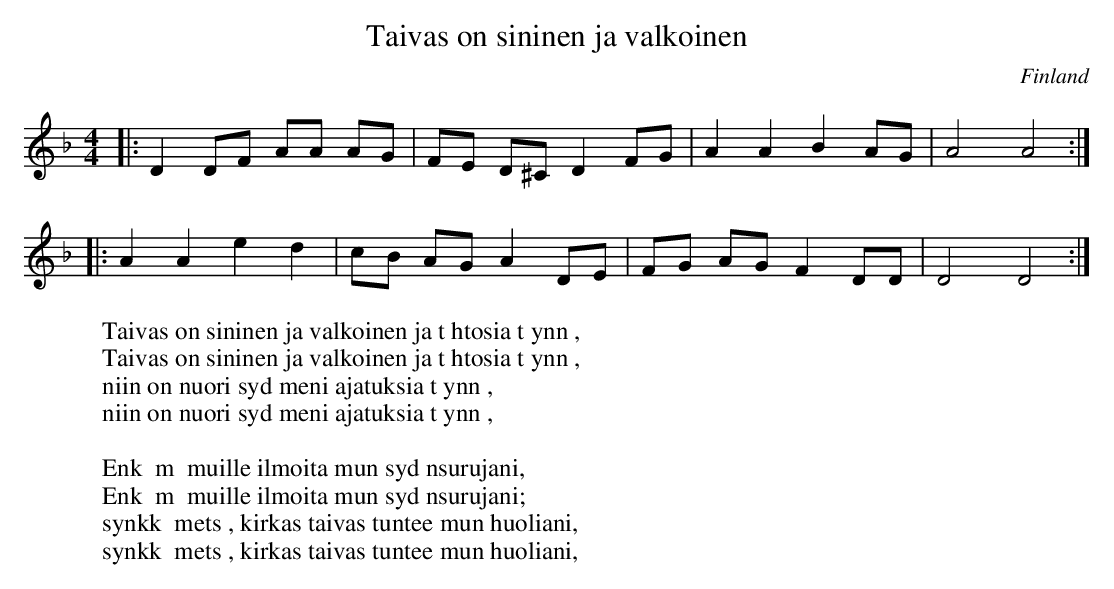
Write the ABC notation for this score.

X:1
T: Taivas on sininen ja valkoinen
O: Finland
M: 4/4
K: Dm
|: D2 DF AA AG  | FE D^C D2 FG| A2 A2 B2 AG | A4 A4:|
|: A2 A2 e2 d2 | cB AG A2 DE| FG AG F2 DD | D4 D4 :|
W: Taivas on sininen ja valkoinen ja t htosia t ynn ,
W: Taivas on sininen ja valkoinen ja t htosia t ynn ,
W: niin on nuori syd meni ajatuksia t ynn ,
W: niin on nuori syd meni ajatuksia t ynn ,
W:
W: Enk  m  muille ilmoita mun syd nsurujani,
W: Enk  m  muille ilmoita mun syd nsurujani;
W: synkk  mets , kirkas taivas tuntee mun huoliani,
W: synkk  mets , kirkas taivas tuntee mun huoliani,
